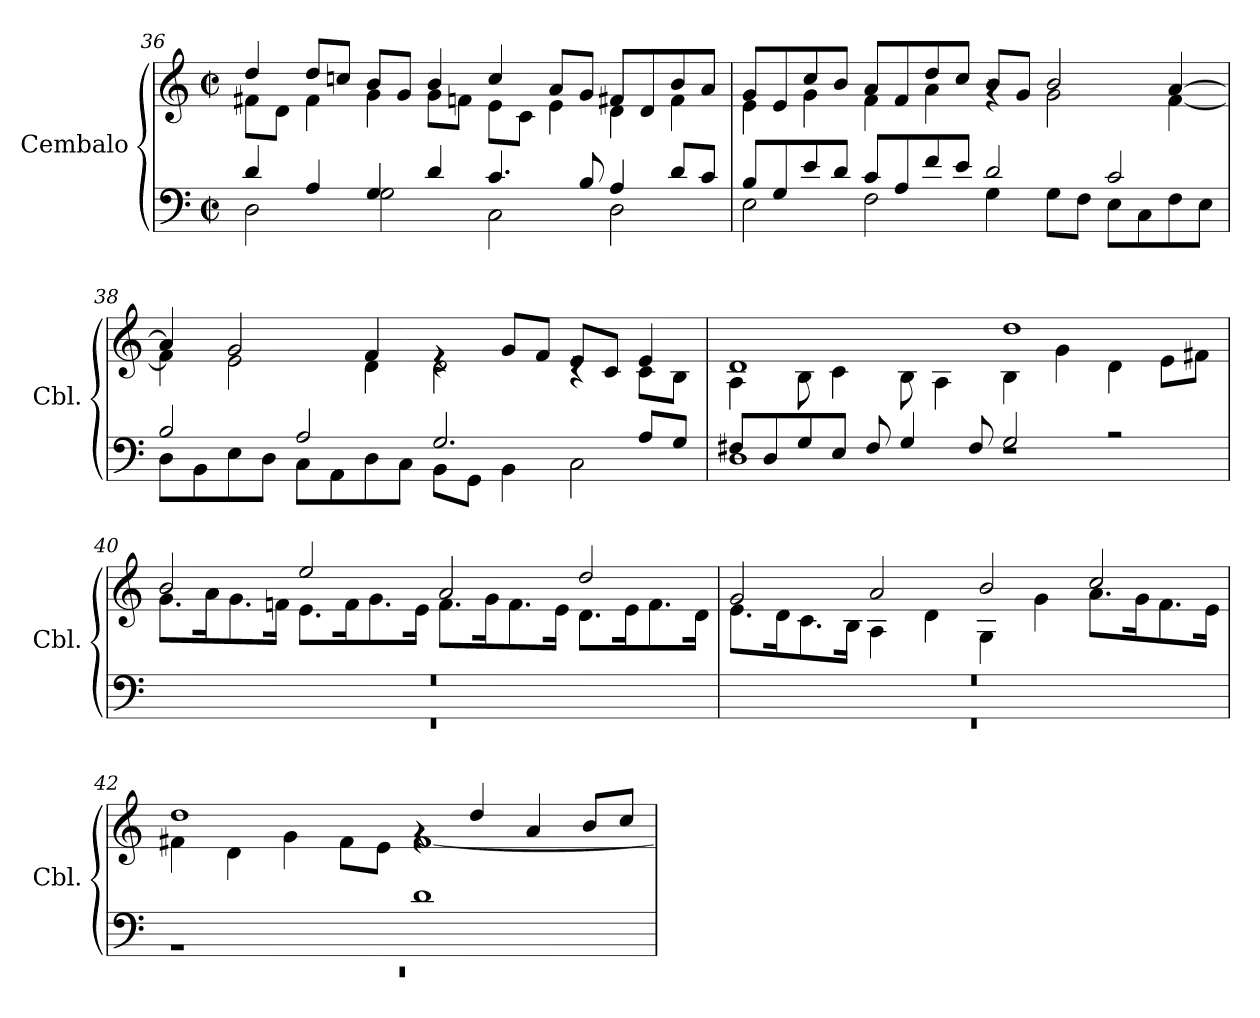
**kern	**kern
*part1	*part1
*staff2	*staff1
*I"Cembalo	*
*I'Cbl.	*
*clefF4	*clefG2
*k[]	*k[]
*M4/2	*M4/2
*met(c|)	*met(c|)
=36	=36
*^	*^
4d/	2D\	4dd/	8f#X\L
.	.	.	8d\J
4A/	.	8dd/L	4f#\
.	.	8ccn/J	.
4G/	2G\	8b/L	4g\
.	.	8g/J	.
4d/	.	4b/	8g\L
.	.	.	8fn\J
4.c/	2C\	4cc/	8e\L
.	.	.	8c\J
.	.	8a/L	4e\
8B/	.	8g/J	.
4A/	2D\	8f#X/L	4d\
.	.	8d/	.
8d/L	.	8b/	4f#\
8c/J	.	8a/J	.
!!LO:LB:g=z	!!
=37	=37	=37	=37
8B/L	2E\	8g/L	4e\
8G/	.	8e/	.
8e/	.	8cc/	4g\
8d/J	.	8b/J	.
8c/L	2F\	8a/L	4f\
8A/	.	8f/	.
8f/	.	8dd/	4a\
8e/J	.	8cc/J	.
2d/	4G\	8b/L	4rg
.	.	8g/J	.
.	8G\L	2b/	2g\
.	8F\J	.	.
2c/	8E\L	.	.
.	8C\	.	.
.	8F\	[4a/	[4f\
.	8E\J	.	.
=38	=38	=38	=38
2B/	8D\L	4a/]	4f\]
.	8BB\	.	.
.	8E\	2g/	2e\
.	8D\J	.	.
2A/	8C\L	.	.
.	8AA\	.	.
.	8D\	4f/	4d\
.	8C\J	.	.
2.G/	8BB\L	4re	2d\
.	8GG\J	.	.
.	4BB\	8g/L	.
.	.	8f/J	.
.	2C\	8e/L	4rc
.	.	8c/J	.
8A/L	.	4e/	8c\L
8G/J	.	.	8B\J
=39	=39	=39	=39
8F#X/L	1D	1d	4A\
8D/	.	.	.
8G/	.	.	8B\
8E/J	.	.	4c\
8F#/	.	.	.
4G/	.	.	8B\
.	.	.	4A\
8F#/	.	.	.
2G/	1rF	1dd	4B\
.	.	.	4g\
2r	.	.	4d\
.	.	.	8e\L
.	.	.	8f#X\J
=40	=40	=40	=40
0r	0r	2b/	8.g\L
.	.	.	16a\K
.	.	.	8.g\
.	.	.	16fn\Jk
.	.	2ee/	8.e\L
.	.	.	16f\K
.	.	.	8.g\
.	.	.	16e\Jk
.	.	2a/	8.f\L
.	.	.	16g\K
.	.	.	8.f\
.	.	.	16e\Jk
.	.	2dd/	8.d\L
.	.	.	16e\K
.	.	.	8.f\
.	.	.	16d\Jk
!!LO:PB:g=z	!!
=41	=41	=41	=41
0r	0r	2g/	8.e\L
.	.	.	16d\K
.	.	.	8.c\
.	.	.	16B\Jk
.	.	2a/	4A\
.	.	.	4d\
.	.	2b/	4G\
.	.	.	4g\
.	.	2cc/	8.a\L
.	.	.	16g\K
.	.	.	8.f\
.	.	.	16e\Jk
=42	=42	=42	=42
1rBB	0r	1dd	4f#X\
.	.	.	4d\
.	.	.	4g\
.	.	.	8f#\L
.	.	.	8e\J
1d	.	4rg	[1f#
.	.	4dd/	.
.	.	4a/	.
.	.	8b/L	.
.	.	8cc/J	.
*v	*v	*	*
*	*v	*v
=	=
*-	*-
